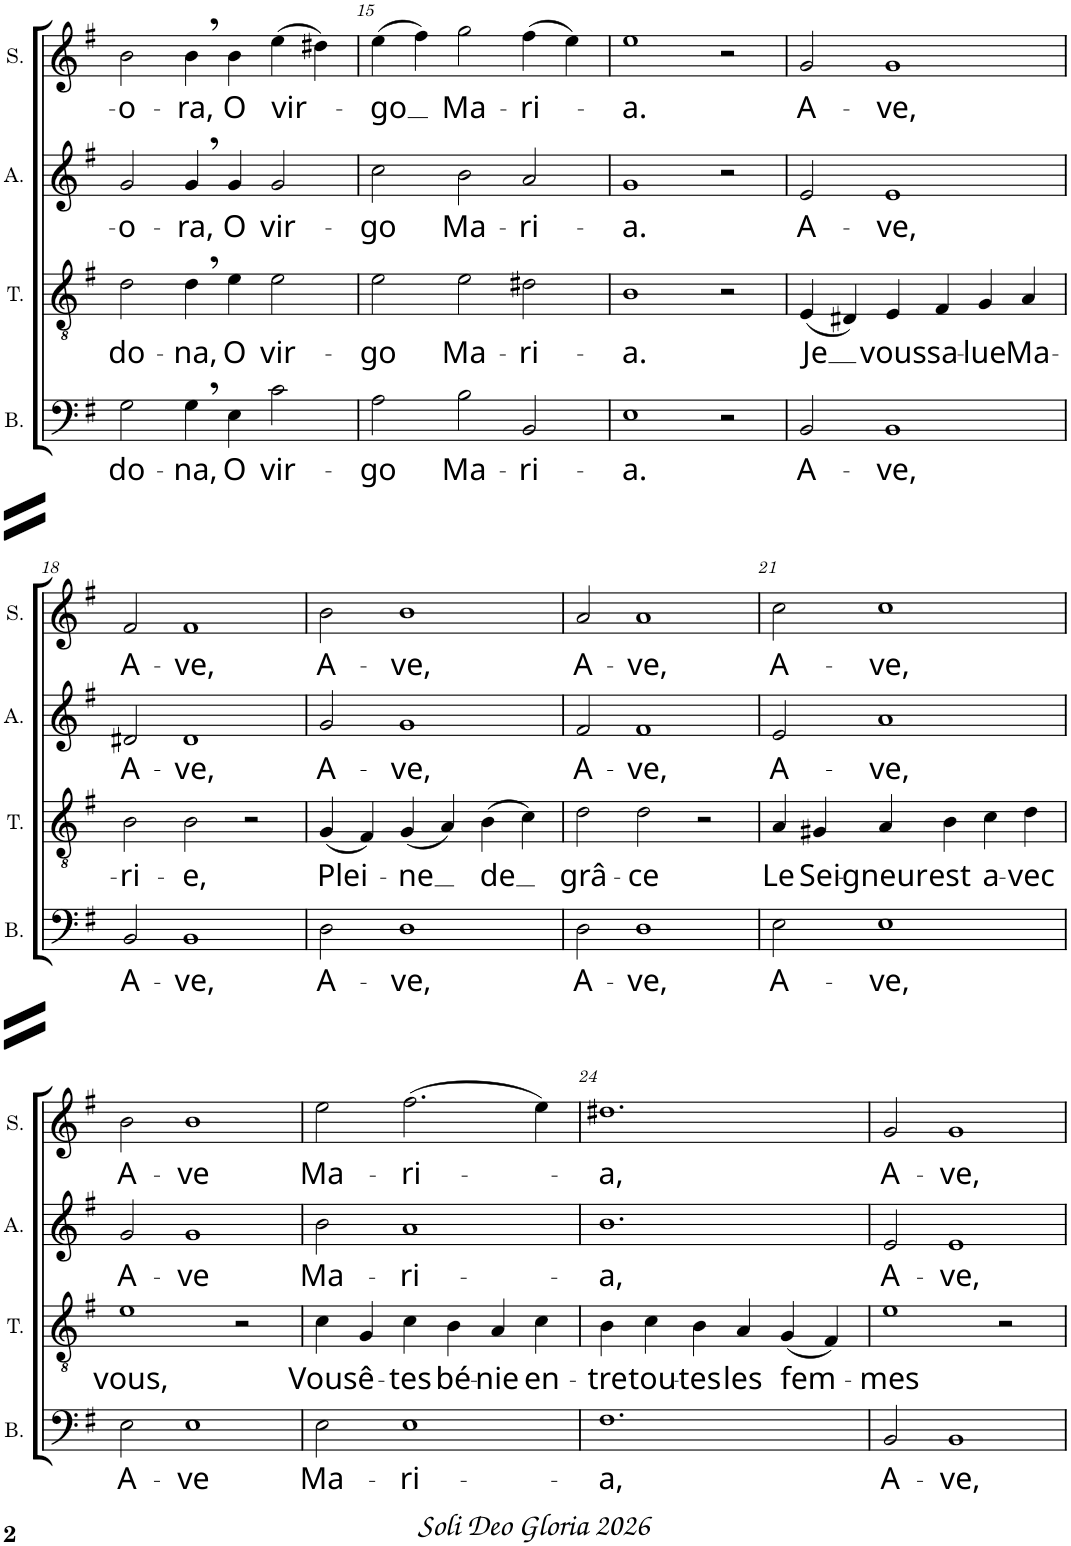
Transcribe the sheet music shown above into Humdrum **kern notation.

**kern	**text	**kern	**text	**kern	**text	**kern	**text
*part4	*part4	*part3	*part3	*part2	*part2	*part1	*part1
*staff4	*staff4	*staff3	*staff3	*staff2	*staff2	*staff1	*staff1
*I"Basse	*	*I"Ténor	*	*I"Alto	*	*I"Soprano	*
*I'B.	*	*I'T.	*	*I'A.	*	*I'S.	*
!!LO:PB:g=z
*clefF4	*	*clefGv2	*	*clefG2	*	*clefG2	*
*k[f#]	*	*k[f#]	*	*k[f#]	*	*k[f#]	*
*M3/2	*	*M3/2	*	*M3/2	*	*M3/2	*
=14	=14	=14	=14	=14	=14	=14	=14
!	!LO:LY:b	!	!LO:LY:b	!	!LO:LY:b	!	!LO:LY:b
2G\	do-	2d\	do-	2g/	-o-	2b\	-o-
!	!LO:LY:b	!	!LO:LY:b	!	!LO:LY:b	!	!LO:LY:b
4G,\	-na,	4d,\	-na,	4g,/	-ra,	4b,\	-ra,
!	!LO:LY:b	!	!LO:LY:b	!	!LO:LY:b	!	!LO:LY:b
4E\	O	4e\	O	4g/	O	4b\	O
!	!LO:LY:b	!	!LO:LY:b	!	!LO:LY:b	!	!LO:LY:b
2c\	vir-	2e\	vir-	2g/	vir-	(4ee\	vir-
.	.	.	.	.	.	4dd#X\)	.
=15	=15	=15	=15	=15	=15	=15	=15
!	!LO:LY:b	!	!LO:LY:b	!	!LO:LY:b	!	!LO:LY:b
2A\	-go	2e\	-go	2cc\	-go	(4ee\	-go
.	.	.	.	.	.	4ff#\)	.
!	!LO:LY:b	!	!LO:LY:b	!	!LO:LY:b	!	!LO:LY:b
2B\	Ma-	2e\	Ma-	2b\	Ma-	2gg\	Ma-
!	!LO:LY:b	!	!LO:LY:b	!	!LO:LY:b	!	!LO:LY:b
2BB/	-ri-	2d#X\	-ri-	2a/	-ri-	(4ff#\	-ri-
.	.	.	.	.	.	4ee\)	.
=16	=16	=16	=16	=16	=16	=16	=16
!	!LO:LY:b	!	!LO:LY:b	!	!LO:LY:b	!	!LO:LY:b
1E	-a.	1B	-a.	1g	-a.	1ee	-a.
2r	.	2r	.	2r	.	2r	.
=17	=17	=17	=17	=17	=17	=17	=17
!	!LO:LY:b	!	!LO:LY:b	!	!LO:LY:b	!	!LO:LY:b
2BB/	A-	(4E/	Je	2e/	A-	2g/	A-
.	.	4D#X/)	.	.	.	.	.
!	!LO:LY:b	!	!LO:LY:b	!	!LO:LY:b	!	!LO:LY:b
1BB	-ve,	4E/	vous	1e	-ve,	1g	-ve,
!	!	!	!LO:LY:b	!	!	!	!
.	.	4F#/	sa-	.	.	.	.
!	!	!	!LO:LY:b	!	!	!	!
.	.	4G/	-lue	.	.	.	.
!	!	!	!LO:LY:b	!	!	!	!
.	.	4A/	Ma-	.	.	.	.
!!LO:LB:g=z
=18	=18	=18	=18	=18	=18	=18	=18
!	!LO:LY:b	!	!LO:LY:b	!	!LO:LY:b	!	!LO:LY:b
2BB/	A-	2B\	-ri-	2d#X/	A-	2f#/	A-
!	!LO:LY:b	!	!LO:LY:b	!	!LO:LY:b	!	!LO:LY:b
1BB	-ve,	2B\	-e,	1d#	-ve,	1f#	-ve,
.	.	2r	.	.	.	.	.
=19	=19	=19	=19	=19	=19	=19	=19
!	!LO:LY:b	!	!LO:LY:b	!	!LO:LY:b	!	!LO:LY:b
2D\	A-	(4G/	Plei-	2g/	A-	2b\	A-
.	.	4F#/)	.	.	.	.	.
!	!LO:LY:b	!	!LO:LY:b	!	!LO:LY:b	!	!LO:LY:b
1D	-ve,	(4G/	-ne	1g	-ve,	1b	-ve,
.	.	4A/)	.	.	.	.	.
!	!	!	!LO:LY:b	!	!	!	!
.	.	(4B\	de	.	.	.	.
.	.	4c\)	.	.	.	.	.
=20	=20	=20	=20	=20	=20	=20	=20
!	!LO:LY:b	!	!LO:LY:b	!	!LO:LY:b	!	!LO:LY:b
2D\	A-	2d\	grâ-	2f#/	A-	2a/	A-
!	!LO:LY:b	!	!LO:LY:b	!	!LO:LY:b	!	!LO:LY:b
1D	-ve,	2d\	-ce	1f#	-ve,	1a	-ve,
.	.	2r	.	.	.	.	.
=21	=21	=21	=21	=21	=21	=21	=21
!	!LO:LY:b	!	!LO:LY:b	!	!LO:LY:b	!	!LO:LY:b
2E\	A-	4A/	Le	2e/	A-	2cc\	A-
!	!	!	!LO:LY:b	!	!	!	!
.	.	4G#X/	Sei-	.	.	.	.
!	!LO:LY:b	!	!LO:LY:b	!	!LO:LY:b	!	!LO:LY:b
1E	-ve,	4A/	-gneur	1a	-ve,	1cc	-ve,
!	!	!	!LO:LY:b	!	!	!	!
.	.	4B\	est	.	.	.	.
!	!	!	!LO:LY:b	!	!	!	!
.	.	4c\	a-	.	.	.	.
!	!	!	!LO:LY:b	!	!	!	!
.	.	4d\	-vec	.	.	.	.
!!LO:LB:g=z
=22	=22	=22	=22	=22	=22	=22	=22
!	!LO:LY:b	!	!LO:LY:b	!	!LO:LY:b	!	!LO:LY:b
2E\	A-	1e	vous,	2g/	A-	2b\	A-
!	!LO:LY:b	!	!	!	!LO:LY:b	!	!LO:LY:b
1E	-ve	.	.	1g	-ve	1b	-ve
.	.	2r	.	.	.	.	.
=23	=23	=23	=23	=23	=23	=23	=23
!	!LO:LY:b	!	!LO:LY:b	!	!LO:LY:b	!	!LO:LY:b
2E\	Ma-	4c\	Vous	2b\	Ma-	2ee\	Ma-
!	!	!	!LO:LY:b	!	!	!	!
.	.	4G/	ê-	.	.	.	.
!	!LO:LY:b	!	!LO:LY:b	!	!LO:LY:b	!	!LO:LY:b
1E	-ri-	4c\	-tes	1a	-ri-	(2.ff#\	-ri-
!	!	!	!LO:LY:b	!	!	!	!
.	.	4B\	bé-	.	.	.	.
!	!	!	!LO:LY:b	!	!	!	!
.	.	4A/	-nie	.	.	.	.
!	!	!	!LO:LY:b	!	!	!	!
.	.	4c\	en-	.	.	4ee\)	.
=24	=24	=24	=24	=24	=24	=24	=24
!	!LO:LY:b	!	!LO:LY:b	!	!LO:LY:b	!	!LO:LY:b
1.F#	-a,	4B\	-tre	1.b	-a,	1.dd#X	-a,
!	!	!	!LO:LY:b	!	!	!	!
.	.	4c\	tou-	.	.	.	.
!	!	!	!LO:LY:b	!	!	!	!
.	.	4B\	-tes	.	.	.	.
!	!	!	!LO:LY:b	!	!	!	!
.	.	4A/	les	.	.	.	.
!	!	!	!LO:LY:b	!	!	!	!
.	.	(4G/	fem-	.	.	.	.
.	.	4F#/)	.	.	.	.	.
=25	=25	=25	=25	=25	=25	=25	=25
!	!LO:LY:b	!	!LO:LY:b	!	!LO:LY:b	!	!LO:LY:b
2BB/	A-	1e	-mes	2e/	A-	2g/	A-
!	!LO:LY:b	!	!	!	!LO:LY:b	!	!LO:LY:b
1BB	-ve,	.	.	1e	-ve,	1g	-ve,
.	.	2r	.	.	.	.	.
=	=	=	=	=	=	=	=
*-	*-	*-	*-	*-	*-	*-	*-
